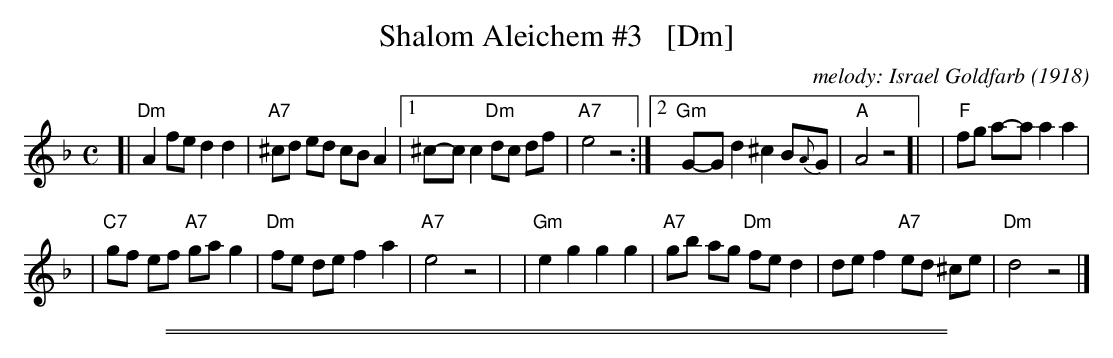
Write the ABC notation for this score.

X:1
T: Shalom Aleichem #3   [Dm]
C: melody: Israel Goldfarb (1918)
M: C
L: 1/8
K: Dm
[| "Dm"A2 fe d2 d2 | "A7"^cd ed cB A2 |\
[1 ^c-c c2 "Dm"dc df | "A7"e4 z4 :|\
[2 "Gm"G-G d2 ^c2 B{A}G | "A"A4 z4 [|\
| "F"fg a-a a2 a2 |
| "C7"gf ef "A7"ga g2 \
| "Dm"fe de f2 a2 | "A7"e4 z4 |\
| "Gm"e2 g2 g2 g2 | "A7"gb ag "Dm"fe d2 \
| de f2 "A7"ed ^ce | "Dm"d4 z4 |]
